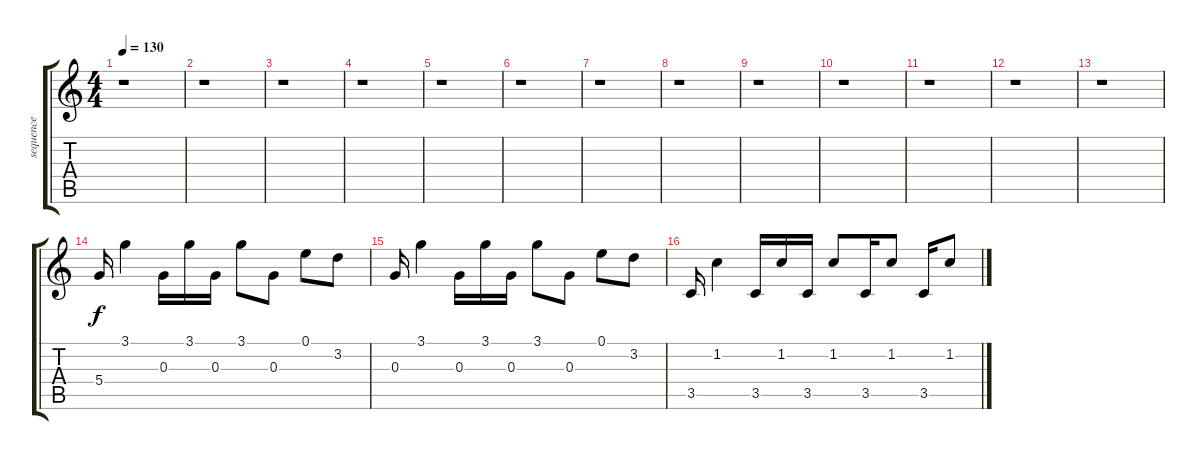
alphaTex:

\track ("sequence" "sequence") {instrument synthbass1}
\staff {score tabs}
\tuning (E4 B3 G3 D3 A2 E2) {hide}
\ts (4 4)
\tempo 130
\clef g2
\ks c
r.1{dy f instrument synthbass1} |
r.1 |
r.1 |
r.1 |
r.1 |
r.1 |
r.1 |
r.1 |
r.1 |
r.1 |
r.1 |
r.1 |
r.1 |
5.4.16{instrument synthbass1} 3.1.4 0.3.16 3.1.16 0.3.16 3.1.8 0.3.8 0.1.8 3.2.8 |
0.3.16 3.1.4 0.3.16 3.1.16 0.3.16 3.1.8 0.3.8 0.1.8 3.2.8 |
3.5.16 1.2.4 3.5.16 1.2.16 3.5.16 1.2.8 3.5.16 1.2.8 3.5.16 1.2.8
